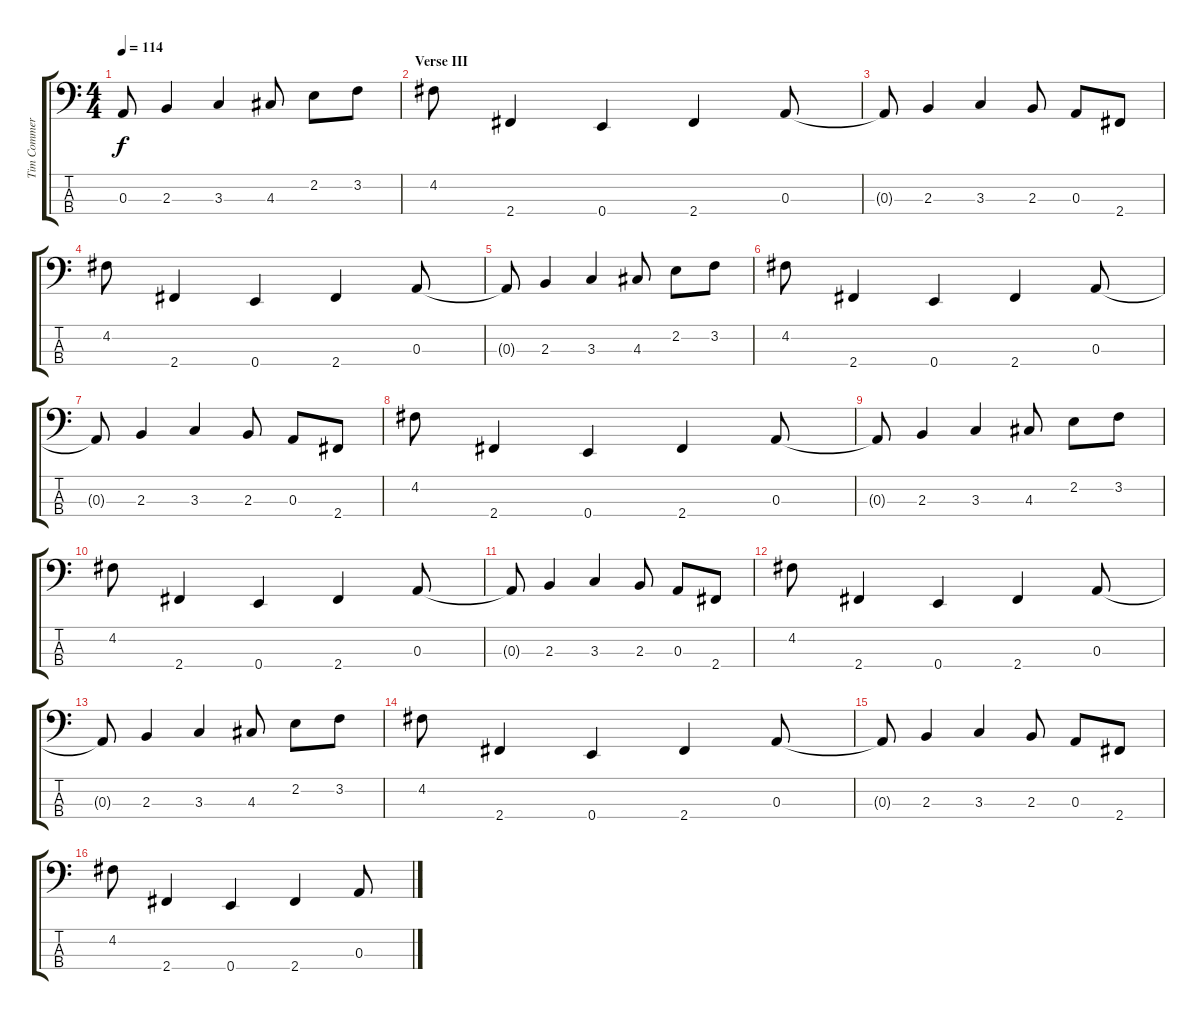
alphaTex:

\track ("Tim Commerford - bass" "Tim Commer") {instrument electricbassfinger}
\staff {score tabs}
\tuning (G2 D2 A1 E1) {hide}
\ts (4 4)
\tempo 114
\clef f4
\ks c
0.3{t}.8{dy f} 2.3.4 3.3.4 4.3.8 2.2.8 3.2.8 |
\section ("" "Verse III")
4.2.8 2.4.4 0.4.4 2.4.4 0.3.8 |
0.3{t}.8 2.3.4 3.3.4 2.3.8 0.3.8 2.4.8 |
4.2.8 2.4.4 0.4.4 2.4.4 0.3.8 |
0.3{t}.8 2.3.4 3.3.4 4.3.8 2.2.8 3.2.8 |
4.2.8 2.4.4 0.4.4 2.4.4 0.3.8 |
0.3{t}.8 2.3.4 3.3.4 2.3.8 0.3.8 2.4.8 |
4.2.8 2.4.4 0.4.4 2.4.4 0.3.8 |
0.3{t}.8 2.3.4 3.3.4 4.3.8 2.2.8 3.2.8 |
4.2.8 2.4.4 0.4.4 2.4.4 0.3.8 |
0.3{t}.8 2.3.4 3.3.4 2.3.8 0.3.8 2.4.8 |
4.2.8 2.4.4 0.4.4 2.4.4 0.3.8 |
0.3{t}.8 2.3.4 3.3.4 4.3.8 2.2.8 3.2.8 |
4.2.8 2.4.4 0.4.4 2.4.4 0.3.8 |
0.3{t}.8 2.3.4 3.3.4 2.3.8 0.3.8 2.4.8 |
4.2.8 2.4.4 0.4.4 2.4.4 0.3.8
